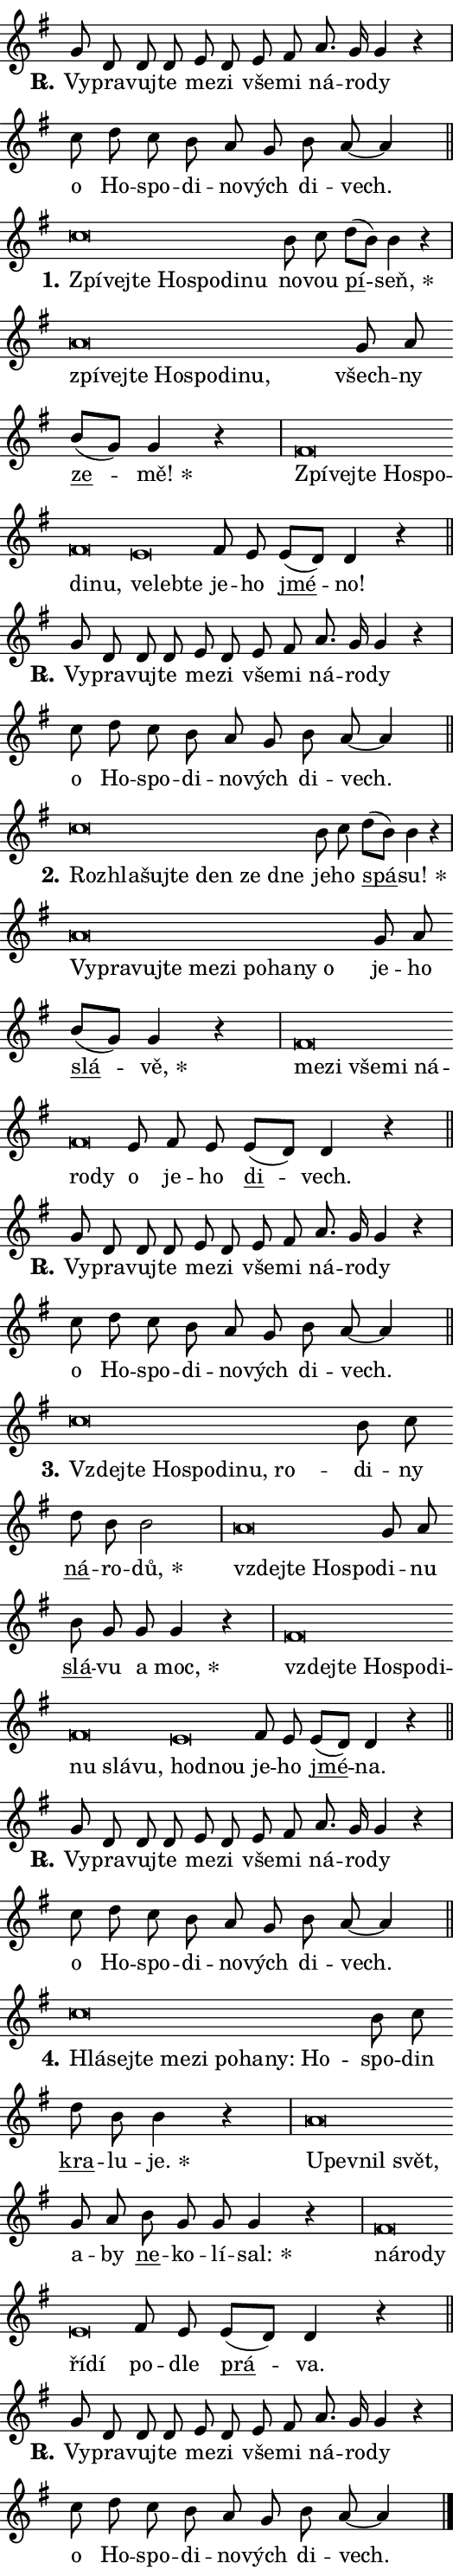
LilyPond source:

\version "2.24.0"
\header { tagline = "" }
\paper {
  indent = 0\cm
  top-margin = 0\cm
  right-margin = 0.13\cm % to fit lyric hyphens
  bottom-margin = 0\cm
  left-margin = 0\cm
  paper-width = 9\cm
  page-breaking = #ly:one-page-breaking
  system-system-spacing.basic-distance = #11
  score-system-spacing.basic-distance = #11
  ragged-last = ##f
}


%% Author: Thomas Morley
%% https://lists.gnu.org/archive/html/lilypond-user/2020-05/msg00002.html
#(define (line-position grob)
"Returns position of @var[grob} in current system:
   @code{'start}, if at first time-step
   @code{'end}, if at last time-step
   @code{'middle} otherwise
"
  (let* ((col (ly:item-get-column grob))
         (ln (ly:grob-object col 'left-neighbor))
         (rn (ly:grob-object col 'right-neighbor))
         (col-to-check-left (if (ly:grob? ln) ln col))
         (col-to-check-right (if (ly:grob? rn) rn col))
         (break-dir-left
           (and
             (ly:grob-property col-to-check-left 'non-musical #f)
             (ly:item-break-dir col-to-check-left)))
         (break-dir-right
           (and
             (ly:grob-property col-to-check-right 'non-musical #f)
             (ly:item-break-dir col-to-check-right))))
        (cond ((eqv? 1 break-dir-left) 'start)
              ((eqv? -1 break-dir-right) 'end)
              (else 'middle))))

#(define (tranparent-at-line-position vctor)
  (lambda (grob)
  "Relying on @code{line-position} select the relevant enry from @var{vctor}.
Used to determine transparency,"
    (case (line-position grob)
      ((end) (not (vector-ref vctor 0)))
      ((middle) (not (vector-ref vctor 1)))
      ((start) (not (vector-ref vctor 2))))))

noteHeadBreakVisibility =
#(define-music-function (break-visibility)(vector?)
"Makes @code{NoteHead}s transparent relying on @var{break-visibility}"
#{
  \override NoteHead.transparent =
    #(tranparent-at-line-position break-visibility)
#})

#(define delete-ledgers-for-transparent-note-heads
  (lambda (grob)
    "Reads whether a @code{NoteHead} is transparent.
If so this @code{NoteHead} is removed from @code{'note-heads} from
@var{grob}, which is supposed to be @code{LedgerLineSpanner}.
As a result ledgers are not printed for this @code{NoteHead}"
    (let* ((nhds-array (ly:grob-object grob 'note-heads))
           (nhds-list
             (if (ly:grob-array? nhds-array)
                 (ly:grob-array->list nhds-array)
                 '()))
           ;; Relies on the transparent-property being done before
           ;; Staff.LedgerLineSpanner.after-line-breaking is executed.
           ;; This is fragile ...
           (to-keep
             (remove
               (lambda (nhd)
                 (ly:grob-property nhd 'transparent #f))
               nhds-list)))
      ;; TODO find a better method to iterate over grob-arrays, similiar
      ;; to filter/remove etc for lists
      ;; For now rebuilt from scratch
      (set! (ly:grob-object grob 'note-heads)  '())
      (for-each
        (lambda (nhd)
          (ly:pointer-group-interface::add-grob grob 'note-heads nhd))
        to-keep))))

squashNotes = {
  \override NoteHead.X-extent = #'(-0.2 . 0.2)
  \override NoteHead.Y-extent = #'(-0.75 . 0)
  \override NoteHead.stencil =
    #(lambda (grob)
       (let ((pos (ly:grob-property grob 'staff-position)))
         (begin
           (if (< pos -7) (display "ERROR: Lower brevis then expected\n") (display ""))
           (if (<= pos -6) ly:text-interface::print ly:note-head::print))))
}
unSquashNotes = {
  \revert NoteHead.X-extent
  \revert NoteHead.Y-extent
  \revert NoteHead.stencil
}

hideNotes = \noteHeadBreakVisibility #begin-of-line-visible
unHideNotes = \noteHeadBreakVisibility #all-visible

% work-around for resetting accidentals
% https://lilypond.org/doc/v2.23/Documentation/notation/displaying-rhythms#unmetered-music
cadenzaMeasure = {
  \cadenzaOff
  \partial 1024 s1024
  \cadenzaOn
}

#(define-markup-command (accent layout props text) (markup?)
  "Underline accented syllable"
  (interpret-markup layout props
    #{\markup \override #'(offset . 4.3) \underline { #text }#}))

responsum = \markup \concat {
  "R" \hspace #-1.05 \path #0.1 #'((moveto 0 0.07) (lineto 0.9 0.8)) \hspace #0.05 "."
}

spaceSize = #0.6828661417322834 % exact space size for TeX Gyre Schola

\layout {
  \context {
    \Staff
    \remove "Time_signature_engraver"
    \override LedgerLineSpanner.after-line-breaking = #delete-ledgers-for-transparent-note-heads
  }
  \context {
    \Lyrics {
      \override LyricSpace.minimum-distance = \spaceSize
      \override LyricText.font-name = #"TeX Gyre Schola"
      \override LyricText.font-size = 1
      \override StanzaNumber.font-name = #"TeX Gyre Schola Bold"
      \override StanzaNumber.font-size = 1
    }
  }
  \context {
    \Score 
    \override NoteHead.text =
      #(lambda (grob) 
        (let ((pos (ly:grob-property grob 'staff-position)))
          #{\markup {
            \combine
              \halign #-0.55 \raise #(if (= pos -6) 0 0.5) \override #'(thickness . 2) \draw-line #'(3.2 . 0)
              \musicglyph "noteheads.sM1"
          }#}))
  }
}

% magnetic-lyrics.ily
%
%   written by
%     Jean Abou Samra <jean@abou-samra.fr>
%     Werner Lemberg <wl@gnu.org>
%
%   adapted by
%     Jiri Hon <jiri.hon@gmail.com>
%
% Version 2022-Apr-15

% https://www.mail-archive.com/lilypond-user@gnu.org/msg149350.html

#(define (Left_hyphen_pointer_engraver context)
   "Collect syllable-hyphen-syllable occurrences in lyrics and store
them in properties.  This engraver only looks to the left.  For
example, if the lyrics input is @code{foo -- bar}, it does the
following.

@itemize @bullet
@item
Set the @code{text} property of the @code{LyricHyphen} grob between
@q{foo} and @q{bar} to @code{foo}.

@item
Set the @code{left-hyphen} property of the @code{LyricText} grob with
text @q{foo} to the @code{LyricHyphen} grob between @q{foo} and
@q{bar}.
@end itemize

Use this auxiliary engraver in combination with the
@code{lyric-@/text::@/apply-@/magnetic-@/offset!} hook."
   (let ((hyphen #f)
         (text #f))
     (make-engraver
      (acknowledgers
       ((lyric-syllable-interface engraver grob source-engraver)
        (set! text grob)))
      (end-acknowledgers
       ((lyric-hyphen-interface engraver grob source-engraver)
        ;(when (not (grob::has-interface grob 'lyric-space-interface))
          (set! hyphen grob)));)
      ((stop-translation-timestep engraver)
       (when (and text hyphen)
         (ly:grob-set-object! text 'left-hyphen hyphen))
       (set! text #f)
       (set! hyphen #f)))))

#(define (lyric-text::apply-magnetic-offset! grob)
   "If the space between two syllables is less than the value in
property @code{LyricText@/.details@/.squash-threshold}, move the right
syllable to the left so that it gets concatenated with the left
syllable.

Use this function as a hook for
@code{LyricText@/.after-@/line-@/breaking} if the
@code{Left_@/hyphen_@/pointer_@/engraver} is active."
   (let ((hyphen (ly:grob-object grob 'left-hyphen #f)))
     (when hyphen
       (let ((left-text (ly:spanner-bound hyphen LEFT)))
         (when (grob::has-interface left-text 'lyric-syllable-interface)
           (let* ((common (ly:grob-common-refpoint grob left-text X))
                  (this-x-ext (ly:grob-extent grob common X))
                  (left-x-ext
                   (begin
                     ;; Trigger magnetism for left-text.
                     (ly:grob-property left-text 'after-line-breaking)
                     (ly:grob-extent left-text common X)))
                  ;; `delta` is the gap width between two syllables.
                  (delta (- (interval-start this-x-ext)
                            (interval-end left-x-ext)))
                  (details (ly:grob-property grob 'details))
                  (threshold (assoc-get 'squash-threshold details 0.2)))
             (when (< delta threshold)
               (let* (;; We have to manipulate the input text so that
                      ;; ligatures crossing syllable boundaries are not
                      ;; disabled.  For languages based on the Latin
                      ;; script this is essentially a beautification.
                      ;; However, for non-Western scripts it can be a
                      ;; necessity.
                      (lt (ly:grob-property left-text 'text))
                      (rt (ly:grob-property grob 'text))
                      (is-space (grob::has-interface hyphen 'lyric-space-interface))
                      (space (if is-space " " ""))
                      (extra-delta (if is-space spaceSize 0))
                      ;; Append new syllable.
                      (ltrt-space (if (and (string? lt) (string? rt))
                                (string-append lt space rt)
                                (make-concat-markup (list lt space rt))))
                      ;; Right-align `ltrt` to the right side.
                      (ltrt-space-markup (grob-interpret-markup
                               grob
                               (make-translate-markup
                                (cons (interval-length this-x-ext) 0)
                                (make-right-align-markup ltrt-space)))))
                 (begin
                   ;; Don't print `left-text`.
                   (ly:grob-set-property! left-text 'stencil #f)
                   ;; Set text and stencil (which holds all collected
                   ;; syllables so far) and shift it to the left.
                   (ly:grob-set-property! grob 'text ltrt-space)
                   (ly:grob-set-property! grob 'stencil ltrt-space-markup)
                   (ly:grob-translate-axis! grob (- (- delta extra-delta)) X))))))))))


#(define (lyric-hyphen::displace-bounds-first grob)
   ;; Make very sure this callback isn't triggered too early.
   (let ((left (ly:spanner-bound grob LEFT))
         (right (ly:spanner-bound grob RIGHT)))
     (ly:grob-property left 'after-line-breaking)
     (ly:grob-property right 'after-line-breaking)
     (ly:lyric-hyphen::print grob)))

squashThreshold = #0.4

\layout {
  \context {
    \Lyrics
    \consists #Left_hyphen_pointer_engraver
    \override LyricText.after-line-breaking =
      #lyric-text::apply-magnetic-offset!
    \override LyricHyphen.stencil = #lyric-hyphen::displace-bounds-first
    \override LyricText.details.squash-threshold = \squashThreshold
    \override LyricHyphen.minimum-distance = 0
    \override LyricHyphen.minimum-length = \squashThreshold
  }
}

squashText = \override LyricText.details.squash-threshold = 9999
unSquashText = \override LyricText.details.squash-threshold = \squashThreshold

leftText = \override LyricText.self-alignment-X = #LEFT
unLeftText = \revert LyricText.self-alignment-X

starOffset = #(lambda (grob) 
                (let ((x_offset (ly:self-alignment-interface::aligned-on-x-parent grob)))
                  (if (= x_offset 0) 0 (+ x_offset 1.2))))

star = #(define-music-function (syllable)(string?)
"Append star separator at the end of a syllable"
#{
  \once \override LyricText.X-offset = #starOffset
  \lyricmode { \markup {
    #syllable
    \override #'((font-name . "TeX Gyre Schola Bold")) \hspace #0.2 \lower #0.65 \larger "*"
  } }
#})

starAccent = #(define-music-function (syllable)(string?)
"Append star separator at the end of a syllable and make accent"
#{
  \once \override LyricText.X-offset = #starOffset
  \lyricmode { \markup {
    \accent #syllable
    \override #'((font-name . "TeX Gyre Schola Bold")) \hspace #0.2 \lower #0.65 \larger "*"
  } }
#})

breath = #(define-music-function (syllable)(string?)
"Append breathing indicator at the end of a syllable"
#{
  \lyricmode { \markup { #syllable "+" } }
#})

optionalBreath = #(define-music-function (syllable)(string?)
"Append optional breathing indicator at the end of a syllable"
#{
  \lyricmode { \markup { #syllable "(+)" } }
#})


\score {
    <<
        \new Voice = "melody" { \cadenzaOn \key g \major \relative { g'8 d d d e d e fis \bar "" a8. g16 g4 r \cadenzaMeasure \bar "|" c8 d c b \bar "" a g b a~ a4 \cadenzaMeasure \bar "||" \break } }
        \new Lyrics \lyricsto "melody" { \lyricmode { \set stanza = \responsum
Vy -- pra -- vuj -- te me -- zi vše -- mi ná -- ro -- dy o Ho -- spo -- di -- no -- vých di -- vech. } }
    >>
    \layout {}
}

\score {
    <<
        \new Voice = "melody" { \cadenzaOn \key g \major \relative { \squashNotes c''\breve*1/16 \hideNotes \breve*1/16 \bar "" \breve*1/16 \bar "" \breve*1/16 \bar "" \breve*1/16 \bar "" \breve*1/16 \breve*1/16 \bar "" \unHideNotes \unSquashNotes b8 c \bar "" d[( b)] b4 r \cadenzaMeasure \bar "|" \squashNotes a\breve*1/16 \hideNotes \breve*1/16 \bar "" \breve*1/16 \bar "" \breve*1/16 \bar "" \breve*1/16 \bar "" \breve*1/16 \breve*1/16 \bar "" \unHideNotes \unSquashNotes g8 a \bar "" b[( g)] g4 r \cadenzaMeasure \bar "|" \squashNotes fis\breve*1/16 \hideNotes \breve*1/16 \bar "" \breve*1/16 \bar "" \breve*1/16 \bar "" \breve*1/16 \bar "" \breve*1/16 \breve*1/16 \bar "" \unHideNotes \unSquashNotes \squashNotes e\breve*1/16 \hideNotes \breve*1/16 \breve*1/16 \bar "" \unHideNotes \unSquashNotes fis8 e \bar "" e[( d)] d4 r \cadenzaMeasure \bar "||" \break } }
        \new Lyrics \lyricsto "melody" { \lyricmode { \set stanza = "1."
\leftText Zpí -- \squashText vej -- te Ho -- spo -- di -- nu \unLeftText \unSquashText no -- vou \markup \accent pí -- \star seň, \leftText zpí -- \squashText vej -- te Ho -- spo -- di -- nu, \unLeftText \unSquashText všech -- ny \markup \accent ze -- \star mě! \leftText Zpí -- \squashText vej -- te Ho -- spo -- di -- nu, \unSquashText ve -- \squashText leb -- te \unLeftText \unSquashText je -- ho \markup \accent jmé -- no! } }
    >>
    \layout {}
}

\score {
    <<
        \new Voice = "melody" { \cadenzaOn \key g \major \relative { g'8 d d d e d e fis \bar "" a8. g16 g4 r \cadenzaMeasure \bar "|" c8 d c b \bar "" a g b a~ a4 \cadenzaMeasure \bar "||" \break } }
        \new Lyrics \lyricsto "melody" { \lyricmode { \set stanza = \responsum
Vy -- pra -- vuj -- te me -- zi vše -- mi ná -- ro -- dy o Ho -- spo -- di -- no -- vých di -- vech. } }
    >>
    \layout {}
}

\score {
    <<
        \new Voice = "melody" { \cadenzaOn \key g \major \relative { \squashNotes c''\breve*1/16 \hideNotes \breve*1/16 \bar "" \breve*1/16 \bar "" \breve*1/16 \bar "" \breve*1/16 \bar "" \breve*1/16 \breve*1/16 \bar "" \unHideNotes \unSquashNotes b8 c \bar "" d[( b)] b4 r \cadenzaMeasure \bar "|" \squashNotes a\breve*1/16 \hideNotes \breve*1/16 \bar "" \breve*1/16 \bar "" \breve*1/16 \bar "" \breve*1/16 \bar "" \breve*1/16 \bar "" \breve*1/16 \bar "" \breve*1/16 \bar "" \breve*1/16 \breve*1/16 \bar "" \unHideNotes \unSquashNotes g8 a \bar "" b[( g)] g4 r \cadenzaMeasure \bar "|" \squashNotes fis\breve*1/16 \hideNotes \breve*1/16 \bar "" \breve*1/16 \bar "" \breve*1/16 \bar "" \breve*1/16 \bar "" \breve*1/16 \breve*1/16 \bar "" \unHideNotes \unSquashNotes e8 fis8 e \bar "" e[( d)] d4 r \cadenzaMeasure \bar "||" \break } }
        \new Lyrics \lyricsto "melody" { \lyricmode { \set stanza = "2."
\leftText Roz -- \squashText hla -- šuj -- te den ze dne \unLeftText \unSquashText je -- ho \markup \accent spá -- \star su! \leftText Vy -- \squashText pra -- vuj -- te me -- zi po -- ha -- ny o \unLeftText \unSquashText je -- ho \markup \accent slá -- \star vě, \leftText me -- \squashText zi vše -- mi ná -- ro -- dy \unLeftText \unSquashText o je -- ho \markup \accent di -- vech. } }
    >>
    \layout {}
}

\score {
    <<
        \new Voice = "melody" { \cadenzaOn \key g \major \relative { g'8 d d d e d e fis \bar "" a8. g16 g4 r \cadenzaMeasure \bar "|" c8 d c b \bar "" a g b a~ a4 \cadenzaMeasure \bar "||" \break } }
        \new Lyrics \lyricsto "melody" { \lyricmode { \set stanza = \responsum
Vy -- pra -- vuj -- te me -- zi vše -- mi ná -- ro -- dy o Ho -- spo -- di -- no -- vých di -- vech. } }
    >>
    \layout {}
}

\score {
    <<
        \new Voice = "melody" { \cadenzaOn \key g \major \relative { \squashNotes c''\breve*1/16 \hideNotes \breve*1/16 \bar "" \breve*1/16 \bar "" \breve*1/16 \bar "" \breve*1/16 \bar "" \breve*1/16 \breve*1/16 \bar "" \unHideNotes \unSquashNotes b8 c \bar "" d b b2 \cadenzaMeasure \bar "|" \squashNotes a\breve*1/16 \hideNotes \breve*1/16 \bar "" \breve*1/16 \breve*1/16 \bar "" \unHideNotes \unSquashNotes g8 a \bar "" b g g g4 r \cadenzaMeasure \bar "|" \squashNotes fis\breve*1/16 \hideNotes \breve*1/16 \bar "" \breve*1/16 \bar "" \breve*1/16 \bar "" \breve*1/16 \bar "" \breve*1/16 \bar "" \breve*1/16 \breve*1/16 \bar "" \unHideNotes \unSquashNotes \squashNotes e\breve*1/16 \hideNotes \breve*1/16 \bar "" \unHideNotes \unSquashNotes fis8 e \bar "" e[( d)] d4 r \cadenzaMeasure \bar "||" \break } }
        \new Lyrics \lyricsto "melody" { \lyricmode { \set stanza = "3."
\leftText Vzdej -- \squashText te Ho -- spo -- di -- nu, ro -- \unLeftText \unSquashText di -- ny \markup \accent ná -- ro -- \star dů, \leftText vzdej -- \squashText te Ho -- spo -- \unLeftText \unSquashText di -- nu \markup \accent slá -- vu a \star moc, \leftText vzdej -- \squashText te Ho -- spo -- di -- nu slá -- vu, \unSquashText hod -- \squashText nou \unLeftText \unSquashText je -- ho \markup \accent jmé -- na. } }
    >>
    \layout {}
}

\score {
    <<
        \new Voice = "melody" { \cadenzaOn \key g \major \relative { g'8 d d d e d e fis \bar "" a8. g16 g4 r \cadenzaMeasure \bar "|" c8 d c b \bar "" a g b a~ a4 \cadenzaMeasure \bar "||" \break } }
        \new Lyrics \lyricsto "melody" { \lyricmode { \set stanza = \responsum
Vy -- pra -- vuj -- te me -- zi vše -- mi ná -- ro -- dy o Ho -- spo -- di -- no -- vých di -- vech. } }
    >>
    \layout {}
}

\score {
    <<
        \new Voice = "melody" { \cadenzaOn \key g \major \relative { \squashNotes c''\breve*1/16 \hideNotes \breve*1/16 \bar "" \breve*1/16 \bar "" \breve*1/16 \bar "" \breve*1/16 \bar "" \breve*1/16 \bar "" \breve*1/16 \bar "" \breve*1/16 \breve*1/16 \bar "" \unHideNotes \unSquashNotes b8 c \bar "" d b b4 r \cadenzaMeasure \bar "|" \squashNotes a\breve*1/16 \hideNotes \breve*1/16 \bar "" \breve*1/16 \breve*1/16 \bar "" \unHideNotes \unSquashNotes g8 a \bar "" b g g g4 r \cadenzaMeasure \bar "|" \squashNotes fis\breve*1/16 \hideNotes \breve*1/16 \breve*1/16 \bar "" \unHideNotes \unSquashNotes \squashNotes e\breve*1/16 \hideNotes \breve*1/16 \bar "" \unHideNotes \unSquashNotes fis8 e \bar "" e[( d)] d4 r \cadenzaMeasure \bar "||" \break } }
        \new Lyrics \lyricsto "melody" { \lyricmode { \set stanza = "4."
\leftText Hlá -- \squashText sej -- te me -- zi po -- ha -- ny: Ho -- \unLeftText \unSquashText spo -- din \markup \accent kra -- lu -- \star je. \leftText U -- \squashText pev -- nil svět, \unLeftText \unSquashText a -- by \markup \accent ne -- ko -- lí -- \star sal: \leftText ná -- \squashText ro -- dy \unSquashText ří -- \squashText dí \unLeftText \unSquashText po -- dle \markup \accent prá -- va. } }
    >>
    \layout {}
}

\score {
    <<
        \new Voice = "melody" { \cadenzaOn \key g \major \relative { g'8 d d d e d e fis \bar "" a8. g16 g4 r \cadenzaMeasure \bar "|" c8 d c b \bar "" a g b a~ a4 \cadenzaMeasure \bar "||" \break } \bar "|." }
        \new Lyrics \lyricsto "melody" { \lyricmode { \set stanza = \responsum
Vy -- pra -- vuj -- te me -- zi vše -- mi ná -- ro -- dy o Ho -- spo -- di -- no -- vých di -- vech. } }
    >>
    \layout {}
}
